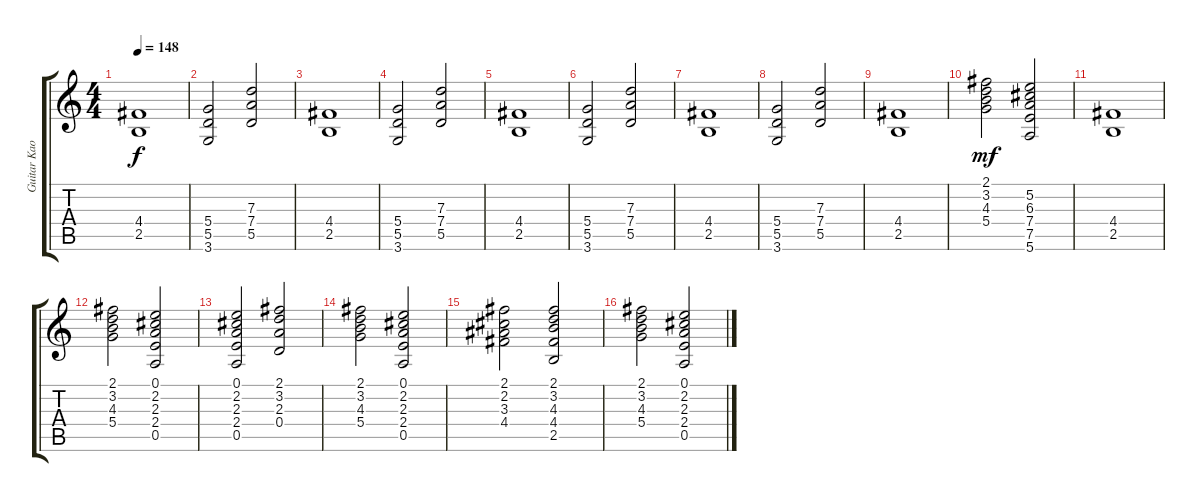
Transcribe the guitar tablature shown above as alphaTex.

\track ("Guitar Kaoru" "Guitar Kao") {instrument distortionguitar}
\staff {score tabs}
\tuning (E4 B3 G3 D3 A2 E2) {hide}
\ts (4 4)
\tempo 148
\clef g2
\ks c
(4.4 2.5).1{dy f} |
(5.4 5.5 3.6).2 (7.3 7.4 5.5).2 |
(4.4 2.5).1 |
(5.4 5.5 3.6).2 (7.3 7.4 5.5).2 |
(4.4 2.5).1 |
(5.4 5.5 3.6).2 (7.3 7.4 5.5).2 |
(4.4 2.5).1 |
(5.4 5.5 3.6).2 (7.3 7.4 5.5).2 |
(4.4 2.5).1 |
(2.1 3.2 4.3 5.4).2{dy mf} (5.2 6.3 7.4 7.5 5.6).2 |
(4.4 2.5).1 |
(2.1 3.2 4.3 5.4).2 (0.1 2.2 2.3 2.4 0.5).2 |
(0.1 2.2 2.3 2.4 0.5).2 (2.1 3.2 2.3 0.4).2 |
(2.1 3.2 4.3 5.4).2 (0.1 2.2 2.3 2.4 0.5).2 |
(2.1 2.2 3.3 4.4).2 (2.1 3.2 4.3 4.4 2.5).2 |
(2.1 3.2 4.3 5.4).2 (0.1 2.2 2.3 2.4 0.5).2
